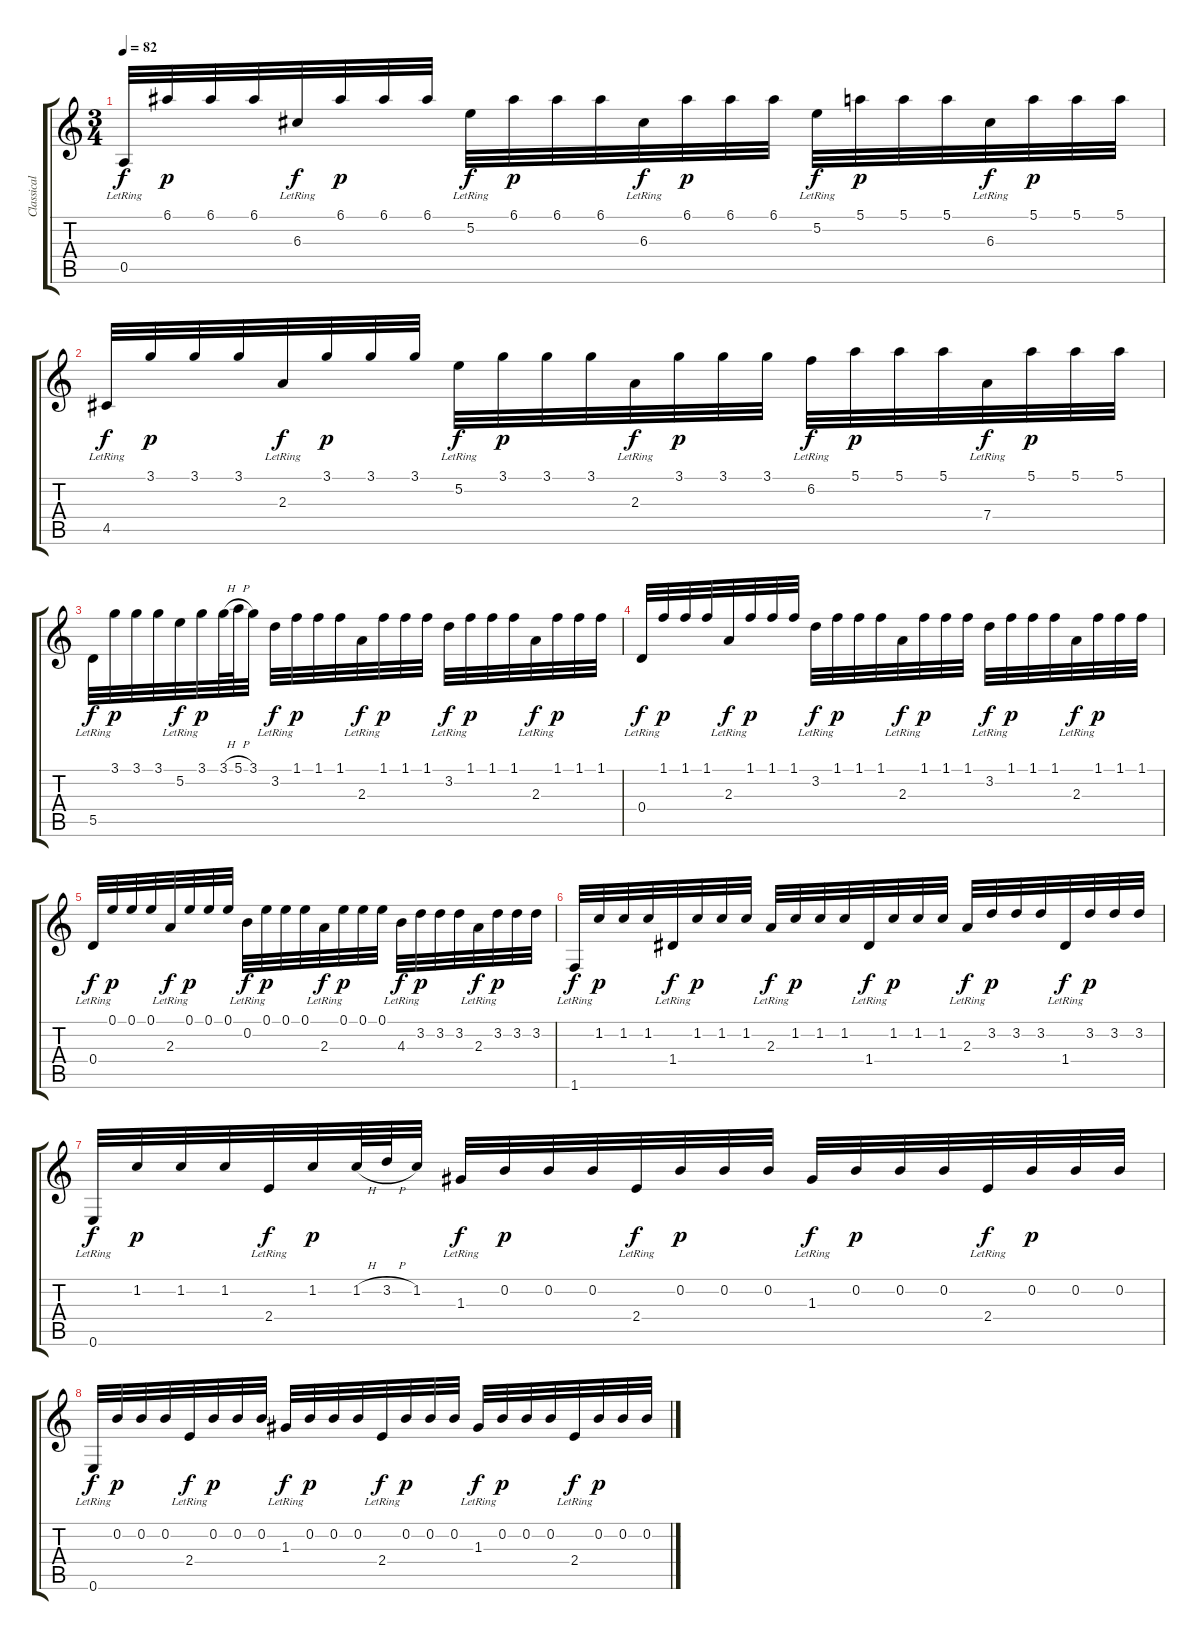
\track ("Classical Guitar" "Classical ") {instrument acousticguitarnylon}
\staff {score tabs}
\tuning (E4 B3 G3 D3 A2 E2) {hide}
\ts (3 4)
\tempo 82
\clef g2
\ks c
0.5{lr}.32{dy f} 6.1.32{dy p} 6.1.32 6.1.32 6.3{lr}.32{dy f} 6.1.32{dy p} 6.1.32 6.1.32 5.2{lr}.32{dy f} 6.1.32{dy p} 6.1.32 6.1.32 6.3{lr}.32{dy f} 6.1.32{dy p} 6.1.32 6.1.32 5.2{lr}.32{dy f} 5.1.32{dy p} 5.1.32 5.1.32 6.3{lr}.32{dy f} 5.1.32{dy p} 5.1.32 5.1.32 |
4.5{lr}.32{dy f} 3.1.32{dy p} 3.1.32 3.1.32 2.3{lr}.32{dy f} 3.1.32{dy p} 3.1.32 3.1.32 5.2{lr}.32{dy f} 3.1.32{dy p} 3.1.32 3.1.32 2.3{lr}.32{dy f} 3.1.32{dy p} 3.1.32 3.1.32 6.2{lr}.32{dy f} 5.1.32{dy p} 5.1.32 5.1.32 7.4{lr}.32{dy f} 5.1.32{dy p} 5.1.32 5.1.32 |
5.5{lr}.32{dy f} 3.1.32{dy p} 3.1.32 3.1.32 5.2{lr}.32{dy f} 3.1.32{dy p} 3.1{h}.64 5.1{h}.64 3.1.32 3.2{lr}.32{dy f} 1.1.32{dy p} 1.1.32 1.1.32 2.3{lr}.32{dy f} 1.1.32{dy p} 1.1.32 1.1.32 3.2{lr}.32{dy f} 1.1.32{dy p} 1.1.32 1.1.32 2.3{lr}.32{dy f} 1.1.32{dy p} 1.1.32 1.1.32 |
0.4{lr}.32{dy f} 1.1.32{dy p} 1.1.32 1.1.32 2.3{lr}.32{dy f} 1.1.32{dy p} 1.1.32 1.1.32 3.2{lr}.32{dy f} 1.1.32{dy p} 1.1.32 1.1.32 2.3{lr}.32{dy f} 1.1.32{dy p} 1.1.32 1.1.32 3.2{lr}.32{dy f} 1.1.32{dy p} 1.1.32 1.1.32 2.3{lr}.32{dy f} 1.1.32{dy p} 1.1.32 1.1.32 |
0.4{lr}.32{dy f} 0.1.32{dy p} 0.1.32 0.1.32 2.3{lr}.32{dy f} 0.1.32{dy p} 0.1.32 0.1.32 0.2{lr}.32{dy f} 0.1.32{dy p} 0.1.32 0.1.32 2.3{lr}.32{dy f} 0.1.32{dy p} 0.1.32 0.1.32 4.3{lr}.32{dy f} 3.2.32{dy p} 3.2.32 3.2.32 2.3{lr}.32{dy f} 3.2.32{dy p} 3.2.32 3.2.32 |
1.6{lr}.32{dy f} 1.2.32{dy p} 1.2.32 1.2.32 1.4{lr}.32{dy f} 1.2.32{dy p} 1.2.32 1.2.32 2.3{lr}.32{dy f} 1.2.32{dy p} 1.2.32 1.2.32 1.4{lr}.32{dy f} 1.2.32{dy p} 1.2.32 1.2.32 2.3{lr}.32{dy f} 3.2.32{dy p} 3.2.32 3.2.32 1.4{lr}.32{dy f} 3.2.32{dy p} 3.2.32 3.2.32 |
0.6{lr}.32{dy f} 1.2.32{dy p} 1.2.32 1.2.32 2.4{lr}.32{dy f} 1.2.32{dy p} 1.2{h}.64 3.2{h}.64 1.2.32 1.3{lr}.32{dy f} 0.2.32{dy p} 0.2.32 0.2.32 2.4{lr}.32{dy f} 0.2.32{dy p} 0.2.32 0.2.32 1.3{lr}.32{dy f} 0.2.32{dy p} 0.2.32 0.2.32 2.4{lr}.32{dy f} 0.2.32{dy p} 0.2.32 0.2.32 |
0.6{lr}.32{dy f} 0.2.32{dy p} 0.2.32 0.2.32 2.4{lr}.32{dy f} 0.2.32{dy p} 0.2.32 0.2.32 1.3{lr}.32{dy f} 0.2.32{dy p} 0.2.32 0.2.32 2.4{lr}.32{dy f} 0.2.32{dy p} 0.2.32 0.2.32 1.3{lr}.32{dy f} 0.2.32{dy p} 0.2.32 0.2.32 2.4{lr}.32{dy f} 0.2.32{dy p} 0.2.32 0.2.32
